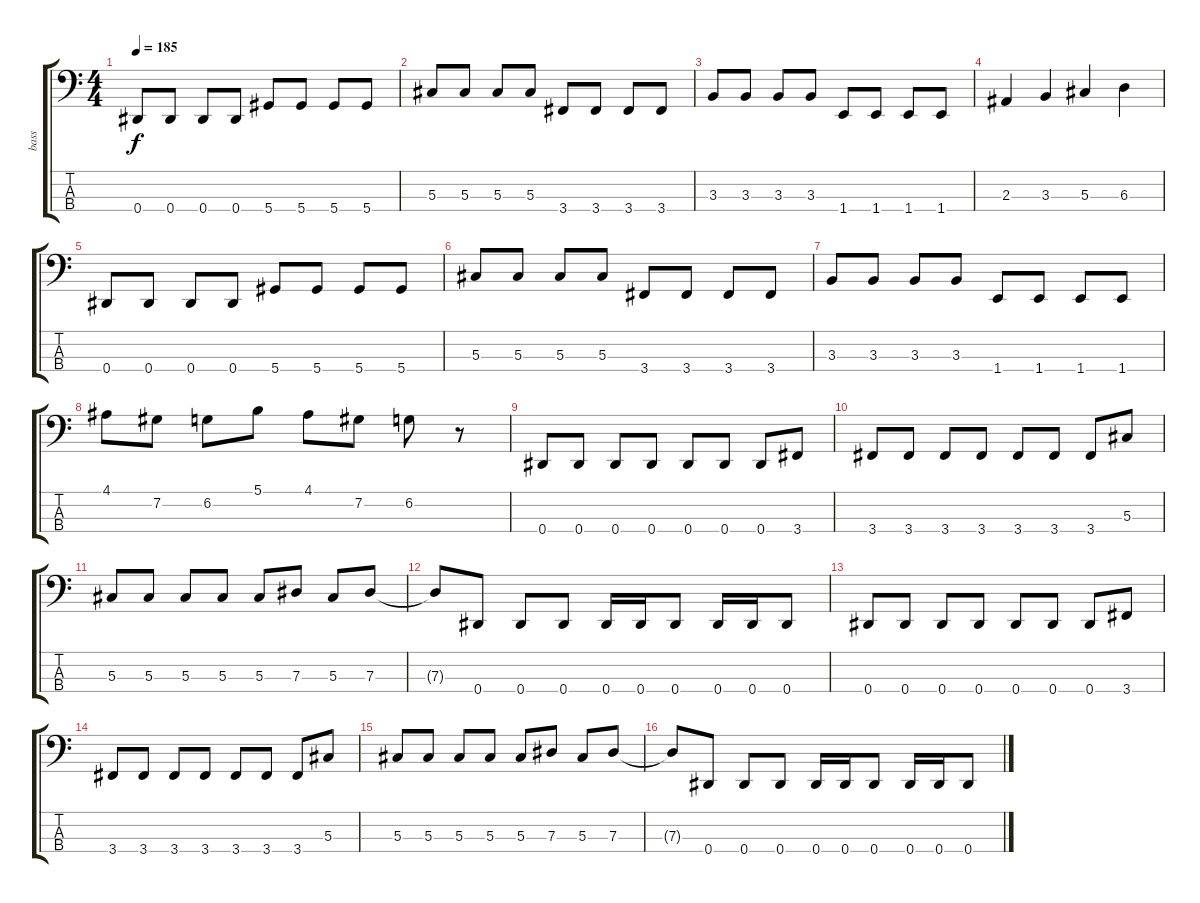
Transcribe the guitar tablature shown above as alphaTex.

\track ("bass" "bass") {instrument electricbasspick}
\staff {score tabs}
\tuning (Gb2 Db2 Ab1 Eb1) {hide}
\ts (4 4)
\tempo 185
\clef f4
\ks c
0.4.8{dy f} 0.4.8 0.4.8 0.4.8 5.4.8 5.4.8 5.4.8 5.4.8 |
5.3.8 5.3.8 5.3.8 5.3.8 3.4.8 3.4.8 3.4.8 3.4.8 |
3.3.8 3.3.8 3.3.8 3.3.8 1.4.8 1.4.8 1.4.8 1.4.8 |
2.3.4 3.3.4 5.3.4 6.3.4 |
0.4.8 0.4.8 0.4.8 0.4.8 5.4.8 5.4.8 5.4.8 5.4.8 |
5.3.8 5.3.8 5.3.8 5.3.8 3.4.8 3.4.8 3.4.8 3.4.8 |
3.3.8 3.3.8 3.3.8 3.3.8 1.4.8 1.4.8 1.4.8 1.4.8 |
4.1.8 7.2.8 6.2.8 5.1.8 4.1.8 7.2.8 6.2.8 r.8 |
0.4.8 0.4.8 0.4.8 0.4.8 0.4.8 0.4.8 0.4.8 3.4.8 |
3.4.8 3.4.8 3.4.8 3.4.8 3.4.8 3.4.8 3.4.8 5.3.8 |
5.3.8 5.3.8 5.3.8 5.3.8 5.3.8 7.3.8 5.3.8 7.3.8 |
7.3{t}.8 0.4.8 0.4.8 0.4.8 0.4.16 0.4.16 0.4.8 0.4.16 0.4.16 0.4.8 |
0.4.8 0.4.8 0.4.8 0.4.8 0.4.8 0.4.8 0.4.8 3.4.8 |
3.4.8 3.4.8 3.4.8 3.4.8 3.4.8 3.4.8 3.4.8 5.3.8 |
5.3.8 5.3.8 5.3.8 5.3.8 5.3.8 7.3.8 5.3.8 7.3.8 |
7.3{t}.8 0.4.8 0.4.8 0.4.8 0.4.16 0.4.16 0.4.8 0.4.16 0.4.16 0.4.8
